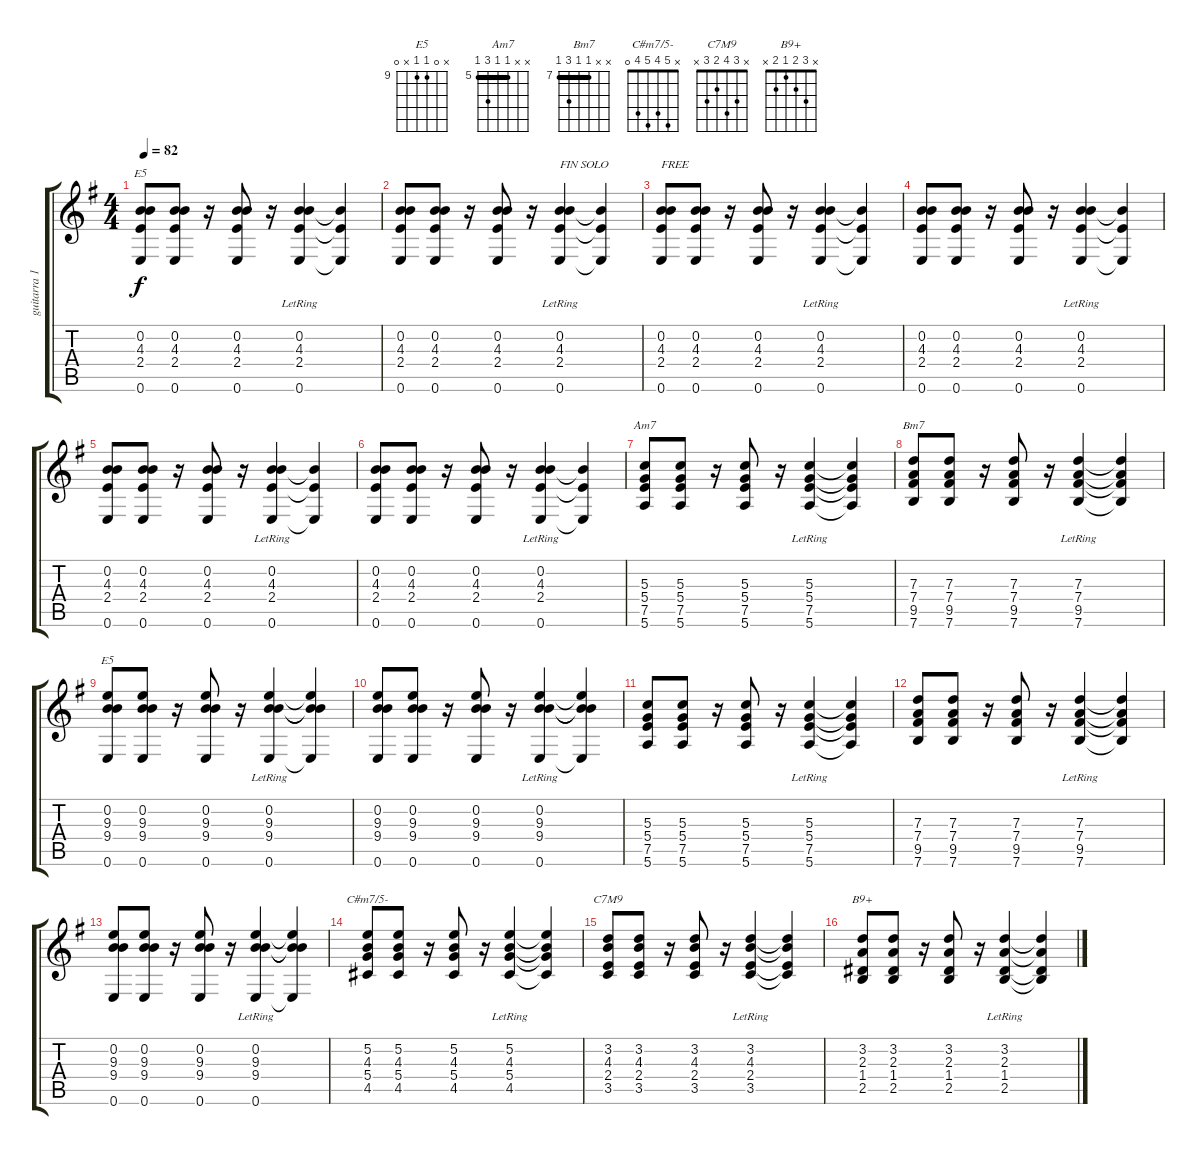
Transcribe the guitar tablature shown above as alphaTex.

\track ("guitarra 1" "guitarra 1") {instrument acousticguitarsteel}
\staff {score tabs}
\tuning (E4 B3 G3 D3 A2 E2) {hide}
\chord ("E5" x 0 4 2 x 0)
\chord ("Am7" x x 5 5 7 5) {firstfret 5 barre 5}
\chord ("Bm7" x x 7 7 9 7) {firstfret 7 barre 7}
\chord ("E5" x 0 9 9 x 0) {firstfret 9}
\chord ("C#m7/5-" x 5 4 5 4 0)
\chord ("C7M9" x 3 4 2 3 x)
\chord ("B9+" x 3 2 1 2 x)
\ts (4 4)
\tempo 82
\clef g2
\ks eminor
(0.2 4.3 2.4 0.6).8{ch "E5" dy f} (0.2 4.3 2.4 0.6).8 r.16 (0.2 4.3 2.4 0.6).8 r.16 (0.2{lr} 4.3{lr} 2.4{lr} 0.6{lr}).4 (4.3{t} 2.4{t} 0.6{t}).4 |
(0.2 4.3 2.4 0.6).8 (0.2 4.3 2.4 0.6).8 r.16 (0.2 4.3 2.4 0.6).8 r.16 (0.2{lr} 4.3{lr} 2.4{lr} 0.6{lr}).4{txt "FIN SOLO"} (4.3{t} 2.4{t} 0.6{t}).4 |
(0.2 4.3 2.4 0.6).8{txt "FREE"} (0.2 4.3 2.4 0.6).8 r.16 (0.2 4.3 2.4 0.6).8 r.16 (0.2{lr} 4.3{lr} 2.4{lr} 0.6{lr}).4 (4.3{t} 2.4{t} 0.6{t}).4 |
(0.2 4.3 2.4 0.6).8 (0.2 4.3 2.4 0.6).8 r.16 (0.2 4.3 2.4 0.6).8 r.16 (0.2{lr} 4.3{lr} 2.4{lr} 0.6{lr}).4 (4.3{t} 2.4{t} 0.6{t}).4 |
(0.2 4.3 2.4 0.6).8 (0.2 4.3 2.4 0.6).8 r.16 (0.2 4.3 2.4 0.6).8 r.16 (0.2{lr} 4.3{lr} 2.4{lr} 0.6{lr}).4 (4.3{t} 2.4{t} 0.6{t}).4 |
(0.2 4.3 2.4 0.6).8 (0.2 4.3 2.4 0.6).8 r.16 (0.2 4.3 2.4 0.6).8 r.16 (0.2{lr} 4.3{lr} 2.4{lr} 0.6{lr}).4 (4.3{t} 2.4{t} 0.6{t}).4 |
(5.3 5.4 7.5 5.6).8{ch "Am7"} (5.3 5.4 7.5 5.6).8 r.16 (5.3 5.4 7.5 5.6).8 r.16 (5.3{lr} 5.4{lr} 7.5{lr} 5.6{lr}).4 (5.3{t} 5.4{t} 7.5{t} 5.6{t}).4 |
(7.3 7.4 9.5 7.6).8{ch "Bm7"} (7.3 7.4 9.5 7.6).8 r.16 (7.3 7.4 9.5 7.6).8 r.16 (7.3{lr} 7.4{lr} 9.5{lr} 7.6{lr}).4 (7.3{t} 7.4{t} 9.5{t} 7.6{t}).4 |
(0.2 9.3 9.4 0.6).8{ch "E5"} (0.2 9.3 9.4 0.6).8 r.16 (0.2 9.3 9.4 0.6).8 r.16 (0.2{lr} 9.3{lr} 9.4{lr} 0.6{lr}).4 (0.2{t} 9.3{t} 9.4{t} 0.6{t}).4 |
(0.2 9.3 9.4 0.6).8 (0.2 9.3 9.4 0.6).8 r.16 (0.2 9.3 9.4 0.6).8 r.16 (0.2{lr} 9.3{lr} 9.4{lr} 0.6{lr}).4 (0.2{t} 9.3{t} 9.4{t} 0.6{t}).4 |
(5.3 5.4 7.5 5.6).8 (5.3 5.4 7.5 5.6).8 r.16 (5.3 5.4 7.5 5.6).8 r.16 (5.3{lr} 5.4{lr} 7.5{lr} 5.6{lr}).4 (5.3{t} 5.4{t} 7.5{t} 5.6{t}).4 |
(7.3 7.4 9.5 7.6).8 (7.3 7.4 9.5 7.6).8 r.16 (7.3 7.4 9.5 7.6).8 r.16 (7.3{lr} 7.4{lr} 9.5{lr} 7.6{lr}).4 (7.3{t} 7.4{t} 9.5{t} 7.6{t}).4 |
(0.2 9.3 9.4 0.6).8 (0.2 9.3 9.4 0.6).8 r.16 (0.2 9.3 9.4 0.6).8 r.16 (0.2{lr} 9.3{lr} 9.4{lr} 0.6{lr}).4 (0.2{t} 9.3{t} 9.4{t} 0.6{t}).4 |
(5.2 4.3 5.4 4.5).8{ch "C#m7/5-"} (5.2 4.3 5.4 4.5).8 r.16 (5.2 4.3 5.4 4.5).8 r.16 (5.2{lr} 4.3{lr} 5.4{lr} 4.5{lr}).4 (5.2{t} 4.3{t} 5.4{t} 4.5{t}).4 |
(3.2 4.3 2.4 3.5).8{ch "C7M9"} (3.2 4.3 2.4 3.5).8 r.16 (3.2 4.3 2.4 3.5).8 r.16 (3.2{lr} 4.3{lr} 2.4{lr} 3.5{lr}).4 (3.2{t} 4.3{t} 2.4{t} 3.5{t}).4 |
(3.2 2.3 1.4 2.5).8{ch "B9+"} (3.2 2.3 1.4 2.5).8 r.16 (3.2 2.3 1.4 2.5).8 r.16 (3.2{lr} 2.3{lr} 1.4{lr} 2.5{lr}).4 (3.2{t} 2.3{t} 1.4{t} 2.5{t}).4
